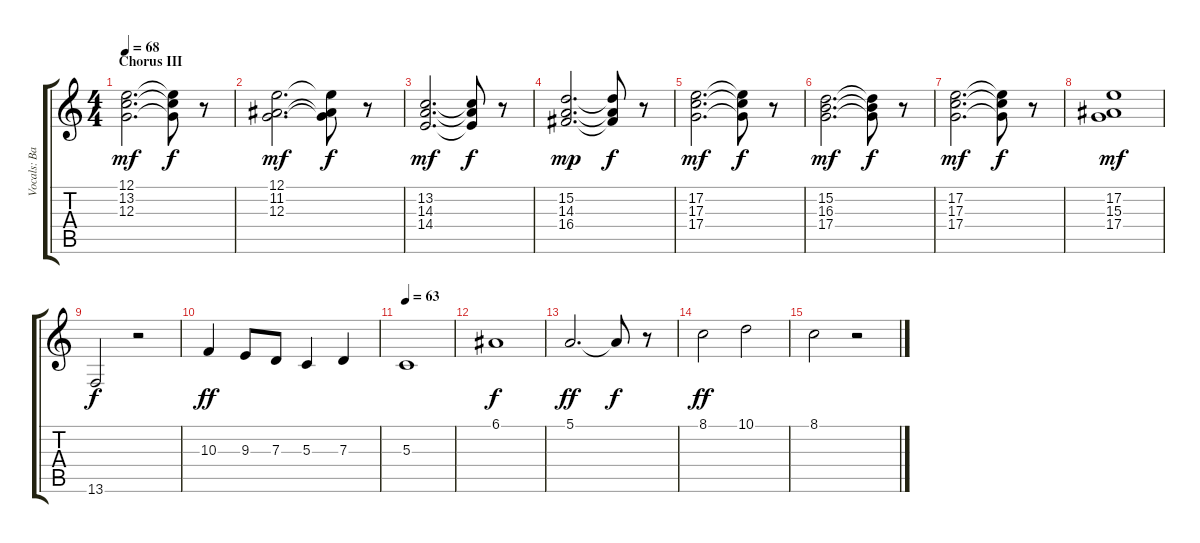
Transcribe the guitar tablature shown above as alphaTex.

\track ("Vocals: Backing" "Vocals: Ba") {instrument synthvoice}
\staff {score tabs}
\tuning (E4 B3 G3 D3 A2 E2) {hide}
\ts (4 4)
\section ("" "Chorus III")
\tempo 68
\clef g2
\ks c
(12.1 13.2 12.3).2{d dy mf} (12.1{t} 13.2{t} 12.3{t}).8{dy f} r.8 |
(12.1 11.2 12.3).2{d dy mf} (12.1{t} 11.2{t} 12.3{t}).8{dy f} r.8 |
(13.2 14.3 14.4).2{d dy mf} (13.2{t} 14.3{t} 14.4{t}).8{dy f} r.8 |
(15.2 14.3 16.4).2{d dy mp} (15.2{t} 14.3{t} 16.4{t}).8{dy f} r.8 |
(17.2 17.3 17.4).2{d dy mf} (17.2{t} 17.3{t} 17.4{t}).8{dy f} r.8 |
(15.2 16.3 17.4).2{d dy mf} (15.2{t} 16.3{t} 17.4{t}).8{dy f} r.8 |
(17.2 17.3 17.4).2{d dy mf} (17.2{t} 17.3{t} 17.4{t}).8{dy f} r.8 |
(17.2 15.3 17.4).1{dy mf} |
13.6.2{dy f} r.2 |
10.3.4{dy ff} 9.3.8 7.3.8 5.3.4 7.3.4 |
\tempo 63
5.3.1 |
6.1.1{dy f} |
5.1.2{d dy ff} 5.1{t}.8{dy f} r.8 |
8.1.2{dy ff} 10.1.2 |
8.1.2 r.2
